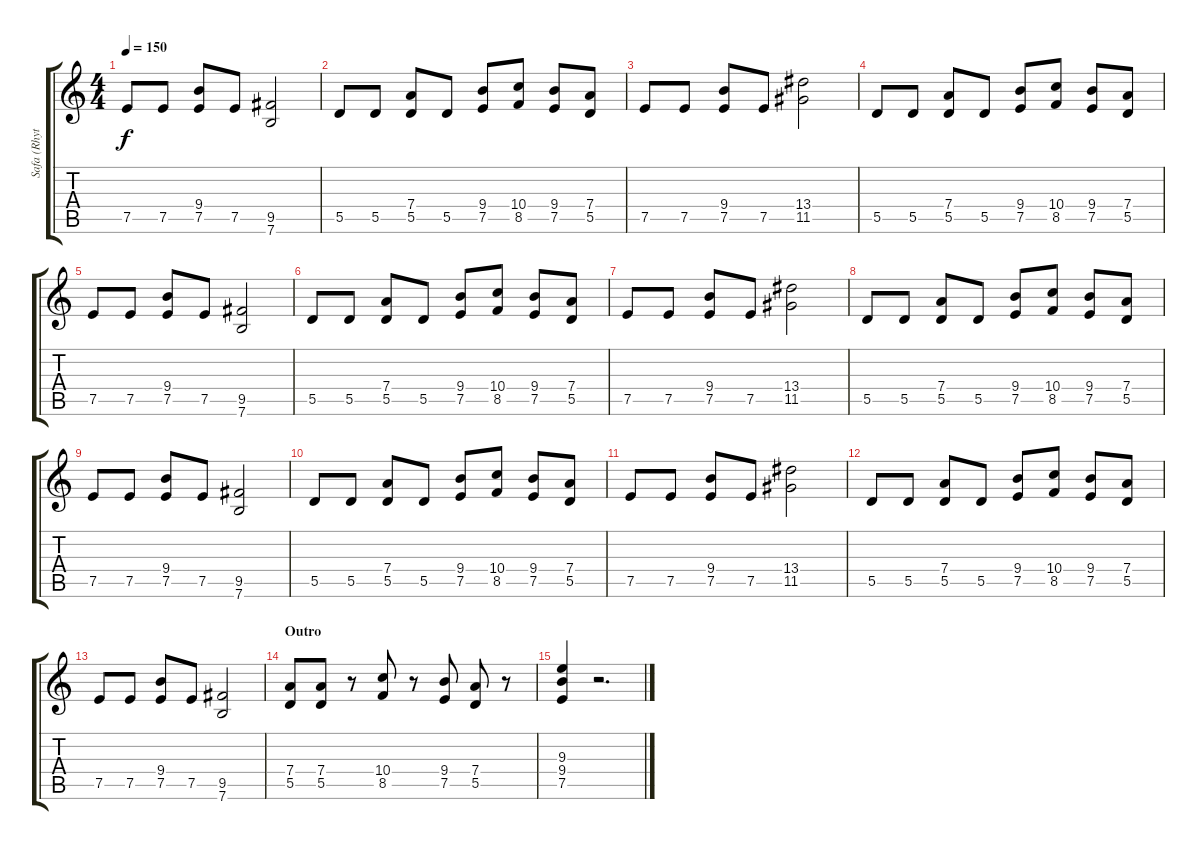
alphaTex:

\track ("Safa (Rhythm)" "Safa (Rhyt") {instrument distortionguitar}
\staff {score tabs}
\tuning (E4 B3 G3 D3 A2 E2) {hide}
\ts (4 4)
\tempo 150
\clef g2
\ks c
7.5.8{dy f} 7.5.8 (9.4 7.5).8 7.5.8 (9.5 7.6).2 |
5.5.8 5.5.8 (7.4 5.5).8 5.5.8 (9.4 7.5).8 (10.4 8.5).8 (9.4 7.5).8 (7.4 5.5).8 |
7.5.8 7.5.8 (9.4 7.5).8 7.5.8 (13.4 11.5).2 |
5.5.8 5.5.8 (7.4 5.5).8 5.5.8 (9.4 7.5).8 (10.4 8.5).8 (9.4 7.5).8 (7.4 5.5).8 |
7.5.8 7.5.8 (9.4 7.5).8 7.5.8 (9.5 7.6).2 |
5.5.8 5.5.8 (7.4 5.5).8 5.5.8 (9.4 7.5).8 (10.4 8.5).8 (9.4 7.5).8 (7.4 5.5).8 |
7.5.8 7.5.8 (9.4 7.5).8 7.5.8 (13.4 11.5).2 |
5.5.8 5.5.8 (7.4 5.5).8 5.5.8 (9.4 7.5).8 (10.4 8.5).8 (9.4 7.5).8 (7.4 5.5).8 |
7.5.8 7.5.8 (9.4 7.5).8 7.5.8 (9.5 7.6).2 |
5.5.8 5.5.8 (7.4 5.5).8 5.5.8 (9.4 7.5).8 (10.4 8.5).8 (9.4 7.5).8 (7.4 5.5).8 |
7.5.8 7.5.8 (9.4 7.5).8 7.5.8 (13.4 11.5).2 |
5.5.8 5.5.8 (7.4 5.5).8 5.5.8 (9.4 7.5).8 (10.4 8.5).8 (9.4 7.5).8 (7.4 5.5).8 |
7.5.8 7.5.8 (9.4 7.5).8 7.5.8 (9.5 7.6).2 |
\section ("" "Outro")
(7.4 5.5).8 (7.4 5.5).8 r.8 (10.4 8.5).8 r.8 (9.4 7.5).8 (7.4 5.5).8 r.8 |
(9.3 9.4 7.5).4 r.2{d}
